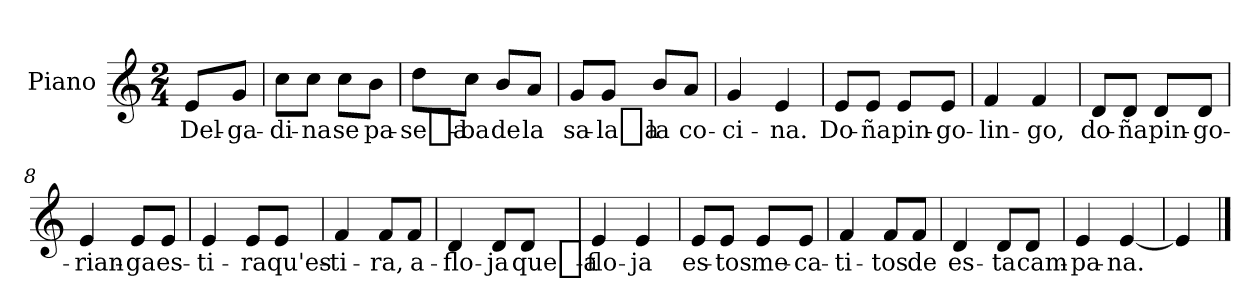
**kern	**text
*part1	*part1
*staff1	*staff1
*I"Piano	*
*I'Pno	*
*clefG2	*
*k[]	*
*M2/4	*
=	=
8e/L	Del-
*MM110	*
8g/J	-ga-
=1	=1
8cc\L	-di-
8cc\J	-na
8cc\L	se
8b\J	pa-
=2	=2
8dd\L	-se_a-
8cc\J	-ba
8b/L	de
8a/J	la
=3	=3
8g/L	sa-
8g/J	-la_a
8b/L	la
8a/J	co-
=4	=4
4g/	-ci-
4e/	-na.
=5	=5
8e/L	Do-
8e/J	-ña
8e/L	pin-
8e/J	-go-
=6	=6
4f/	-lin-
4f/	-go,
=7	=7
8d/L	do-
8d/J	-ña
8d/L	pin-
8d/J	-go-
!!LO:LB:g=z
=8	=8
4e/	-rian-
8e/L	-ga
8e/J	es-
=9	=9
4e/	-ti-
8e/L	-ra
8e/J	qu'es-
=10	=10
4f/	-ti-
8f/L	-ra,
8f/J	a-
=11	=11
4d/	-flo-
8d/L	-ja
8d/J	que_a-
=12	=12
4e/	-flo-
4e/	-ja
!!LO:LB:g=z
=13	=13
8e/L	es-
8e/J	-tos
8e/L	me-
8e/J	-ca-
=14	=14
4f/	-ti-
8f/L	-tos
8f/J	de
=15	=15
4d/	es-
8d/L	-ta
8d/J	cam-
=16	=16
4e/	-pa-
[4e/	-na.
=17	=17
4e/]	.
==	==
*-	*-
